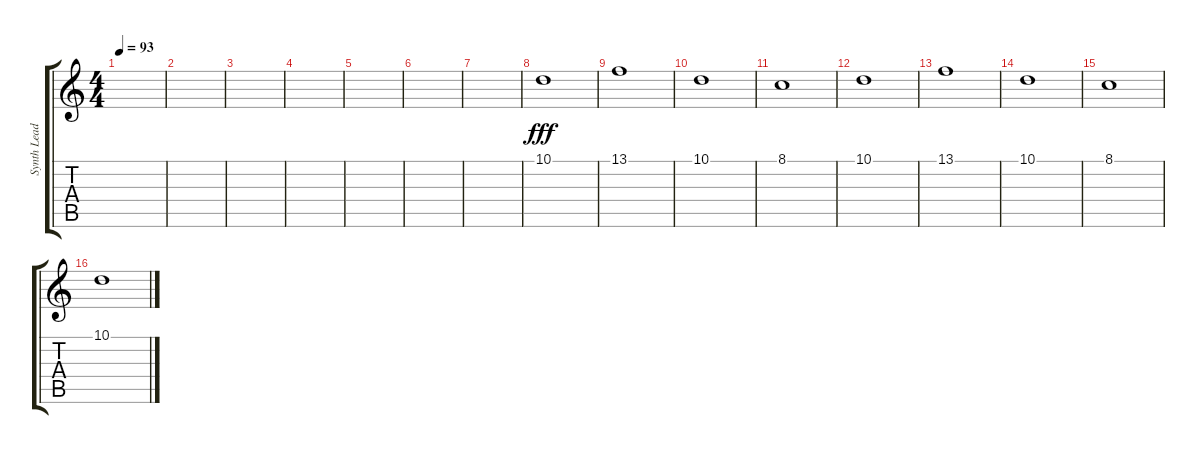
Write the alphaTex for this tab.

\track ("Synth Lead" "Synth Lead") {instrument lead1square}
\staff {score tabs}
\tuning (E4 B3 G3 D3 A2 E2) {hide}
\ts (4 4)
\tempo 93
\clef g2
\ks c
|
|
|
|
|
|
|
10.1.1{dy fff} |
13.1.1 |
10.1.1 |
8.1.1 |
10.1.1 |
13.1.1 |
10.1.1 |
8.1.1 |
10.1.1
